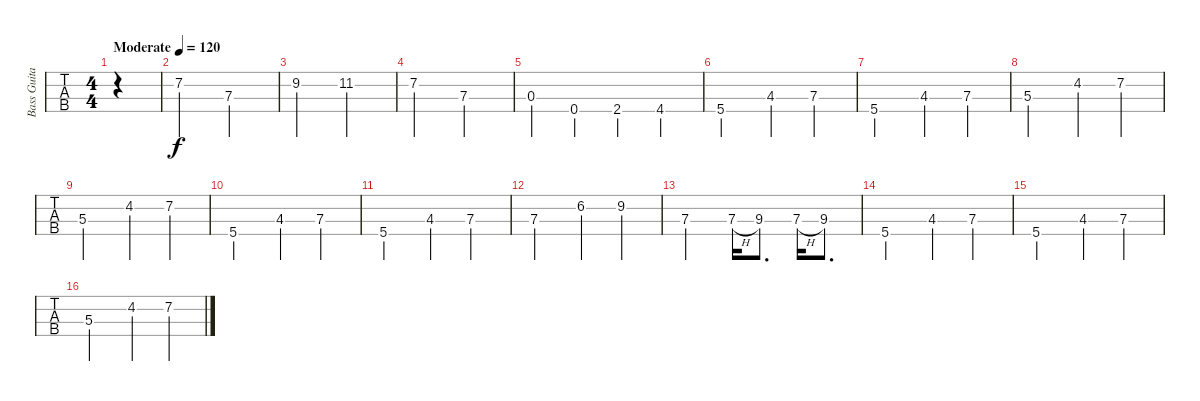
\track ("Bass Guitar" "Bass Guita") {instrument electricbassfinger}
\staff {tabs}
\tuning (G2 D2 A1 E1) {hide}
\ts (4 4)
\tempo (120 "Moderate")
\clef f4
\ks a
|
7.2.2 7.3.2 |
9.2.2 11.2.2 |
7.2.2 7.3.2 |
0.3.4 0.4.4 2.4.4 4.4.4 |
5.4.2 4.3.4 7.3.4 |
5.4.2 4.3.4 7.3.4 |
5.3.2 4.2.4 7.2.4 |
5.3.2 4.2.4 7.2.4 |
5.4.2 4.3.4 7.3.4 |
5.4.2 4.3.4 7.3.4 |
7.3.2 6.2.4 9.2.4 |
7.3.2 7.3{h}.16 9.3.8{d} 7.3{h}.16 9.3.8{d} |
5.4.2 4.3.4 7.3.4 |
5.4.2 4.3.4 7.3.4 |
5.3.2 4.2.4 7.2.4
